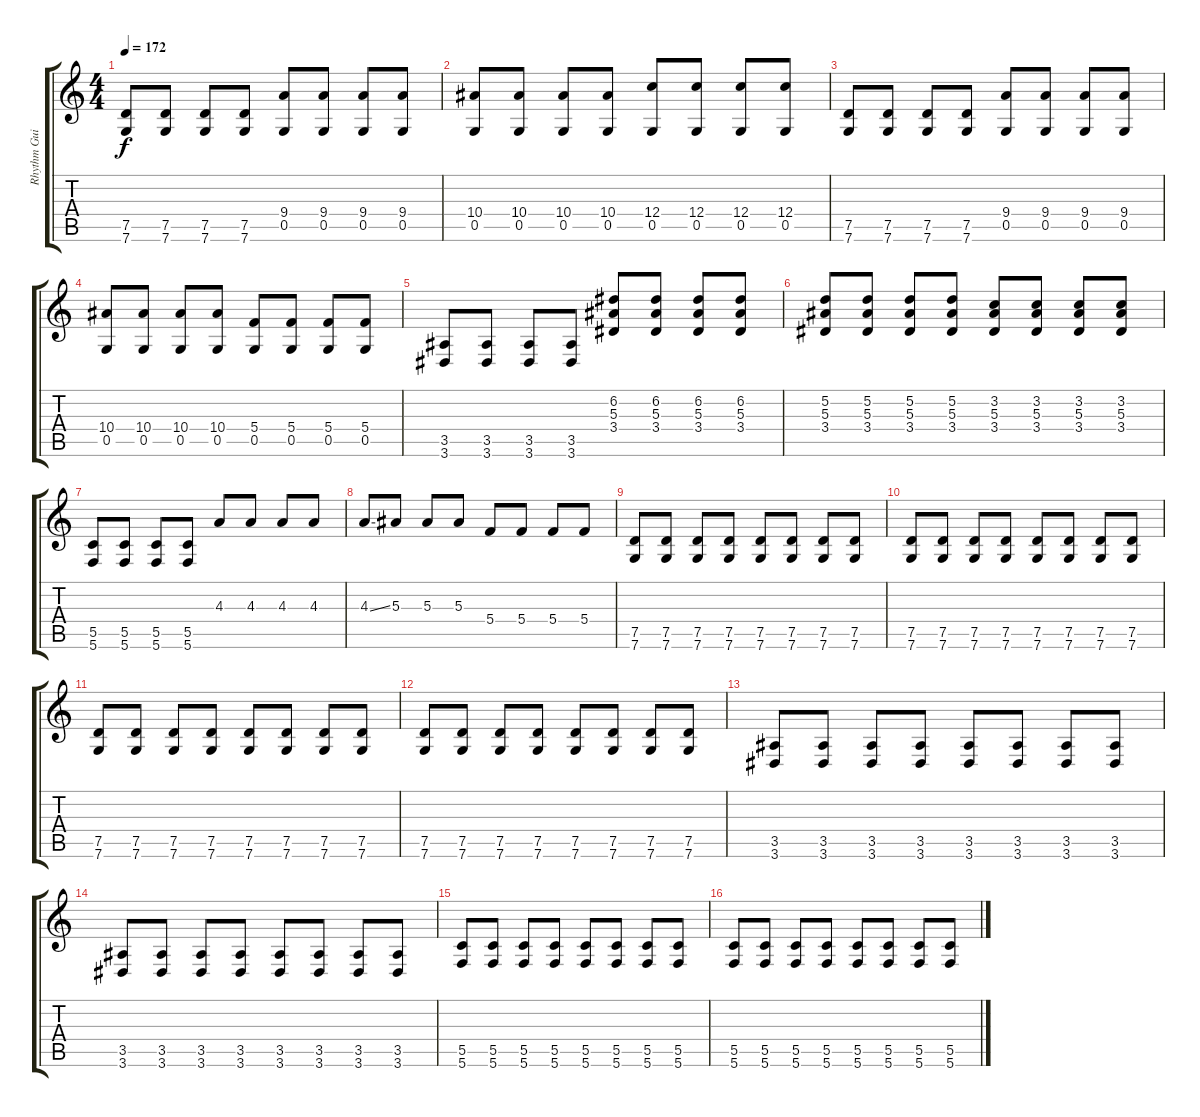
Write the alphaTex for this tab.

\track ("Rhythm Guitar 2" "Rhythm Gui") {instrument distortionguitar}
\staff {score tabs}
\tuning (D4 A3 F3 C3 G2 C2) {hide}
\ts (4 4)
\tempo 172
\clef g2
\ks c
(7.5 7.6).8{dy f} (7.5 7.6).8 (7.5 7.6).8 (7.5 7.6).8 (9.4 0.5).8 (9.4 0.5).8 (9.4 0.5).8 (9.4 0.5).8 |
(10.4 0.5).8 (10.4 0.5).8 (10.4 0.5).8 (10.4 0.5).8 (12.4 0.5).8 (12.4 0.5).8 (12.4 0.5).8 (12.4 0.5).8 |
(7.5 7.6).8 (7.5 7.6).8 (7.5 7.6).8 (7.5 7.6).8 (9.4 0.5).8 (9.4 0.5).8 (9.4 0.5).8 (9.4 0.5).8 |
(10.4 0.5).8 (10.4 0.5).8 (10.4 0.5).8 (10.4 0.5).8 (5.4 0.5).8 (5.4 0.5).8 (5.4 0.5).8 (5.4 0.5).8 |
(3.5 3.6).8 (3.5 3.6).8 (3.5 3.6).8 (3.5 3.6).8 (6.2 5.3 3.4).8 (6.2 5.3 3.4).8 (6.2 5.3 3.4).8 (6.2 5.3 3.4).8 |
(5.2 5.3 3.4).8 (5.2 5.3 3.4).8 (5.2 5.3 3.4).8 (5.2 5.3 3.4).8 (3.2 5.3 3.4).8 (3.2 5.3 3.4).8 (3.2 5.3 3.4).8 (3.2 5.3 3.4).8 |
(5.5 5.6).8 (5.5 5.6).8 (5.5 5.6).8 (5.5 5.6).8 4.3.8 4.3.8 4.3.8 4.3.8 |
4.3{ss}.8 5.3.8 5.3.8 5.3.8 5.4.8 5.4.8 5.4.8 5.4.8 |
(7.5 7.6).8 (7.5 7.6).8 (7.5 7.6).8 (7.5 7.6).8 (7.5 7.6).8 (7.5 7.6).8 (7.5 7.6).8 (7.5 7.6).8 |
(7.5 7.6).8 (7.5 7.6).8 (7.5 7.6).8 (7.5 7.6).8 (7.5 7.6).8 (7.5 7.6).8 (7.5 7.6).8 (7.5 7.6).8 |
(7.5 7.6).8 (7.5 7.6).8 (7.5 7.6).8 (7.5 7.6).8 (7.5 7.6).8 (7.5 7.6).8 (7.5 7.6).8 (7.5 7.6).8 |
(7.5 7.6).8 (7.5 7.6).8 (7.5 7.6).8 (7.5 7.6).8 (7.5 7.6).8 (7.5 7.6).8 (7.5 7.6).8 (7.5 7.6).8 |
(3.5 3.6).8 (3.5 3.6).8 (3.5 3.6).8 (3.5 3.6).8 (3.5 3.6).8 (3.5 3.6).8 (3.5 3.6).8 (3.5 3.6).8 |
(3.5 3.6).8 (3.5 3.6).8 (3.5 3.6).8 (3.5 3.6).8 (3.5 3.6).8 (3.5 3.6).8 (3.5 3.6).8 (3.5 3.6).8 |
(5.5 5.6).8 (5.5 5.6).8 (5.5 5.6).8 (5.5 5.6).8 (5.5 5.6).8 (5.5 5.6).8 (5.5 5.6).8 (5.5 5.6).8 |
(5.5 5.6).8 (5.5 5.6).8 (5.5 5.6).8 (5.5 5.6).8 (5.5 5.6).8 (5.5 5.6).8 (5.5 5.6).8 (5.5 5.6).8
